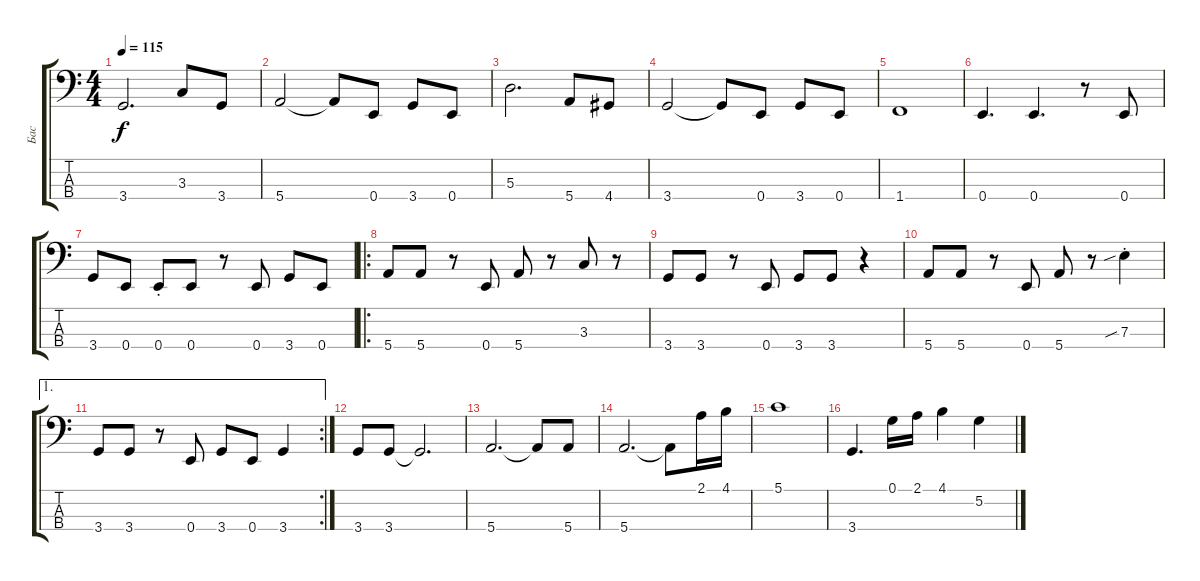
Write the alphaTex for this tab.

\track ("Бас" "Бас") {instrument electricbassfinger}
\staff {score tabs}
\tuning (G2 D2 A1 E1) {hide}
\ts (4 4)
\tempo 115
\clef f4
\ks c
3.4.2{d dy f} 3.3.8 3.4.8 |
5.4.2 5.4{t}.8 0.4.8 3.4.8 0.4.8 |
5.3.2{d} 5.4.8 4.4.8 |
3.4.2 3.4{t}.8 0.4.8 3.4.8 0.4.8 |
1.4.1 |
0.4.4{d} 0.4.4{d} r.8 0.4.8 |
3.4.8 0.4.8 0.4{st}.8 0.4.8 r.8 0.4.8 3.4.8 0.4.8 |
\ro
5.4.8 5.4.8 r.8 0.4.8 5.4.8 r.8 3.3.8 r.8 |
3.4.8 3.4.8 r.8 0.4.8 3.4.8 3.4.8 r.4 |
5.4.8 5.4.8 r.8 0.4.8 5.4.8 r.8 7.3{sib st}.4 |
\ae 1
\rc 2
3.4.8 3.4.8 r.8 0.4.8 3.4.8 0.4.8 3.4.4 |
3.4.8 3.4.8 3.4{t}.2{d} |
5.4.2{d} 5.4{t}.8 5.4.8 |
5.4.2{d} 5.4{t}.8 2.1.16 4.1.16 |
5.1.1 |
3.4.4{d} 0.1.16 2.1.16 4.1.4 5.2.4
